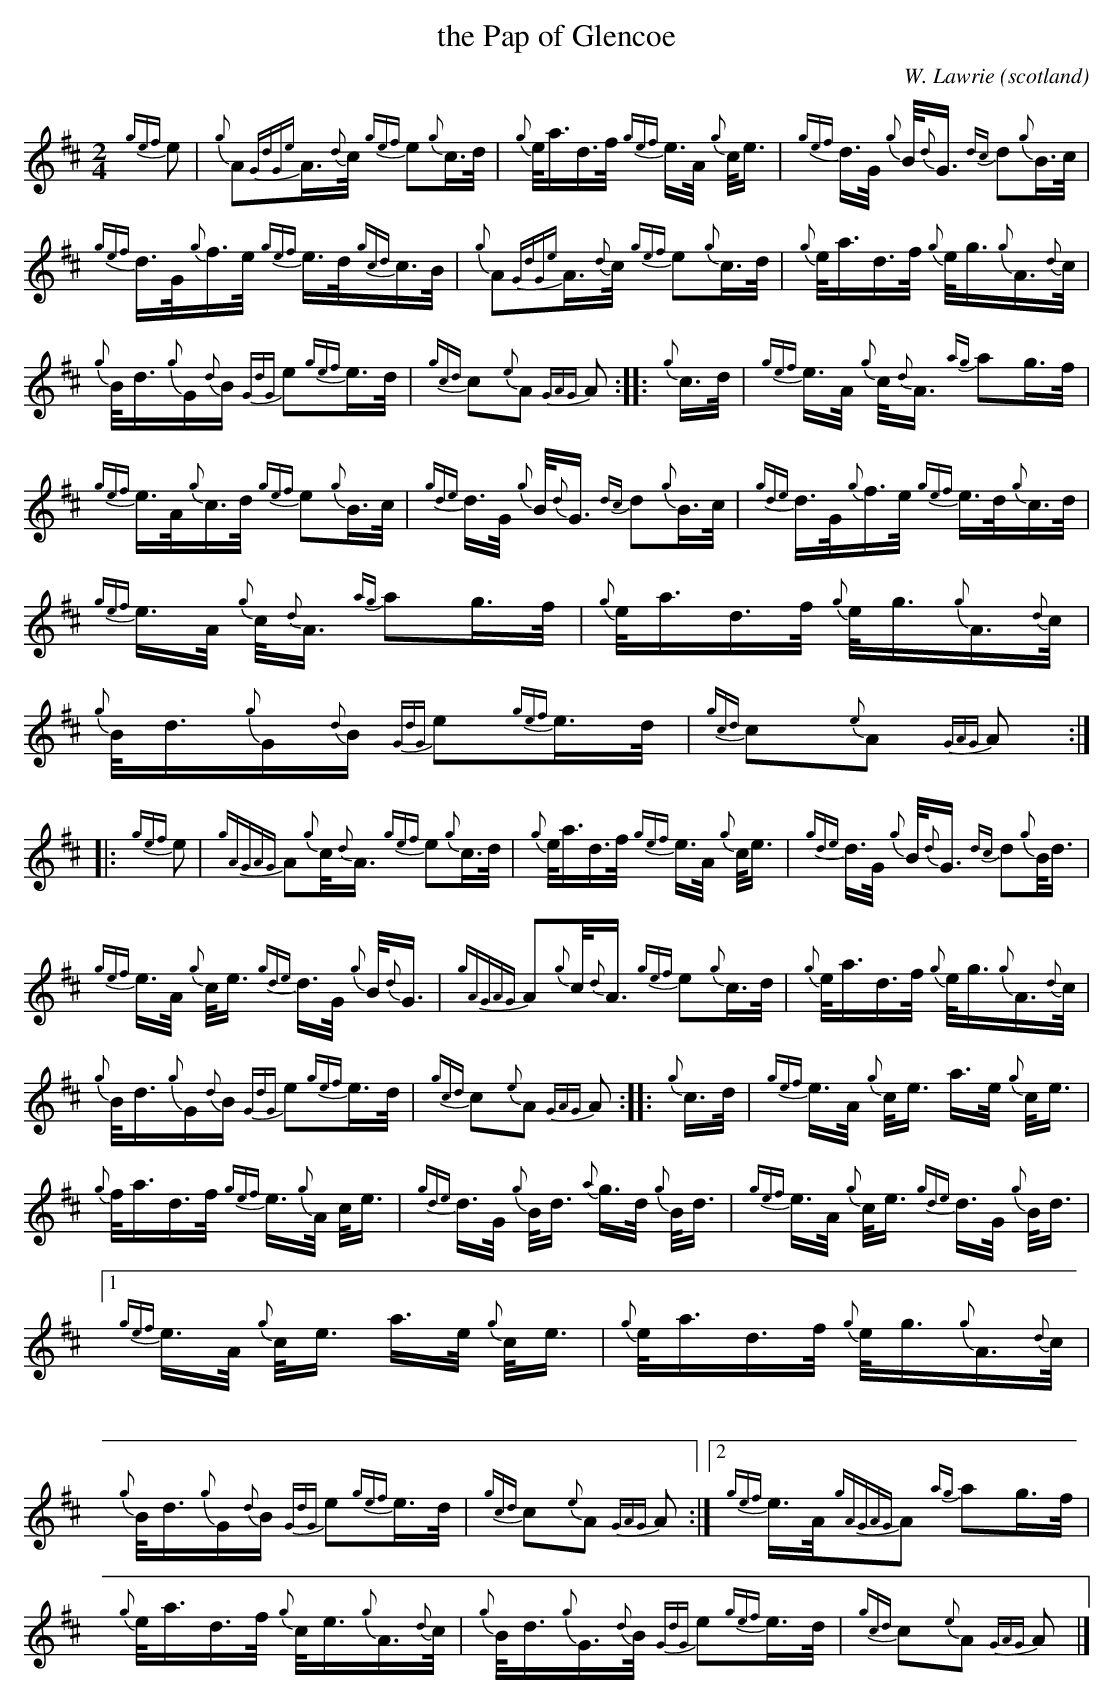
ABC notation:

X:1
T:the Pap of Glencoe
O:scotland
M:2/4
C:W. Lawrie
K:Amix
{gef}e2|\
{g}A2{GdGe}A>{d}c {gef}e2{g}c>d|\
{g}e<ad>f {gef}e>A {g}c<e|\
{gef}d>G {g}B<{d}G {dc}d2{g}B>c|\
{gef}d>G{g}f>e {gef}e>d{gcd}c>B|\
{g}A2{GdGe}A>{d}c {gef}e2{g}c>d|\
{g}e<ad>f {g}e<g{g}A>{d}c|\
{g}B<d{g}G{d}B {GdG}e2{gef}e>d|\
{gcd}c2{e}A2 {GAG}A2 ::\
{g}c>d|\
{gef}e>A {g}c<{d}A {ag}a2g>f|\
{gef}e>A{g}c>d {gef}e2{g}B>c|\
{gde}d>G {g}B<{d}G {dc}d2{g}B>c|\
{gde}d>G{g}f>e {gef}e>d{g}c>d|\
{gef}e>A {g}c<{d}A {ag}a2g>f|\
{g}e<ad>f {g}e<g{g}A>{d}c|\
{g}B<d{g}G{d}B {GdG}e2{gef}e>d|\
{gcd}c2{e}A2 {GAG}A2 ::
{gef}e2|\
{gAGAG}A2{g}c<{d}A {gef}e2{g}c>d|\
{g}e<ad>f {gef}e>A {g}c<e|\
{gde}d>G {g}B<{d}G {dc}d2{g}B<d|\
{gef}e>A {g}c<e {gde}d>G {g}B<{d}G|\
{gAGAG}A2{g}c<{d}A {gef}e2{g}c>d|\
{g}e<ad>f {g}e<g{g}A>{d}c|\
{g}B<d{g}G{d}B {GdG}e2{gef}e>d|\
{gcd}c2{e}A2 {GAG}A2 ::\
{g}c>d|\
{gef}e>A {g}c<e a>e {g}c<e|\
{g}f<ad>f {gef}e>{g}A c<e|\
{gde}d>G {g}B<d {a}g>d {g}B<d|\
{gef}e>A {g}c<e {gde}d>G {g}B<d|1\
{gef}e>A {g}c<e a>e {g}c<e|\
{g}e<ad>f {g}e<g{g}A>{d}c|\
{g}B<d{g}G{d}B {GdG}e2{gef}e>d|\
{gcd}c2{e}A2 {GAG}A2 :|2\
{gef}e>A{gAGAG}A2 {ag}a2g>f|\
{g}e<ad>f {g}c<e{g}A>{d}c|\
{g}B<d{g}G>{d}B {GdG}e2{gef}e>d|\
{gcd}c2{e}A2 {GAG}A2|]
